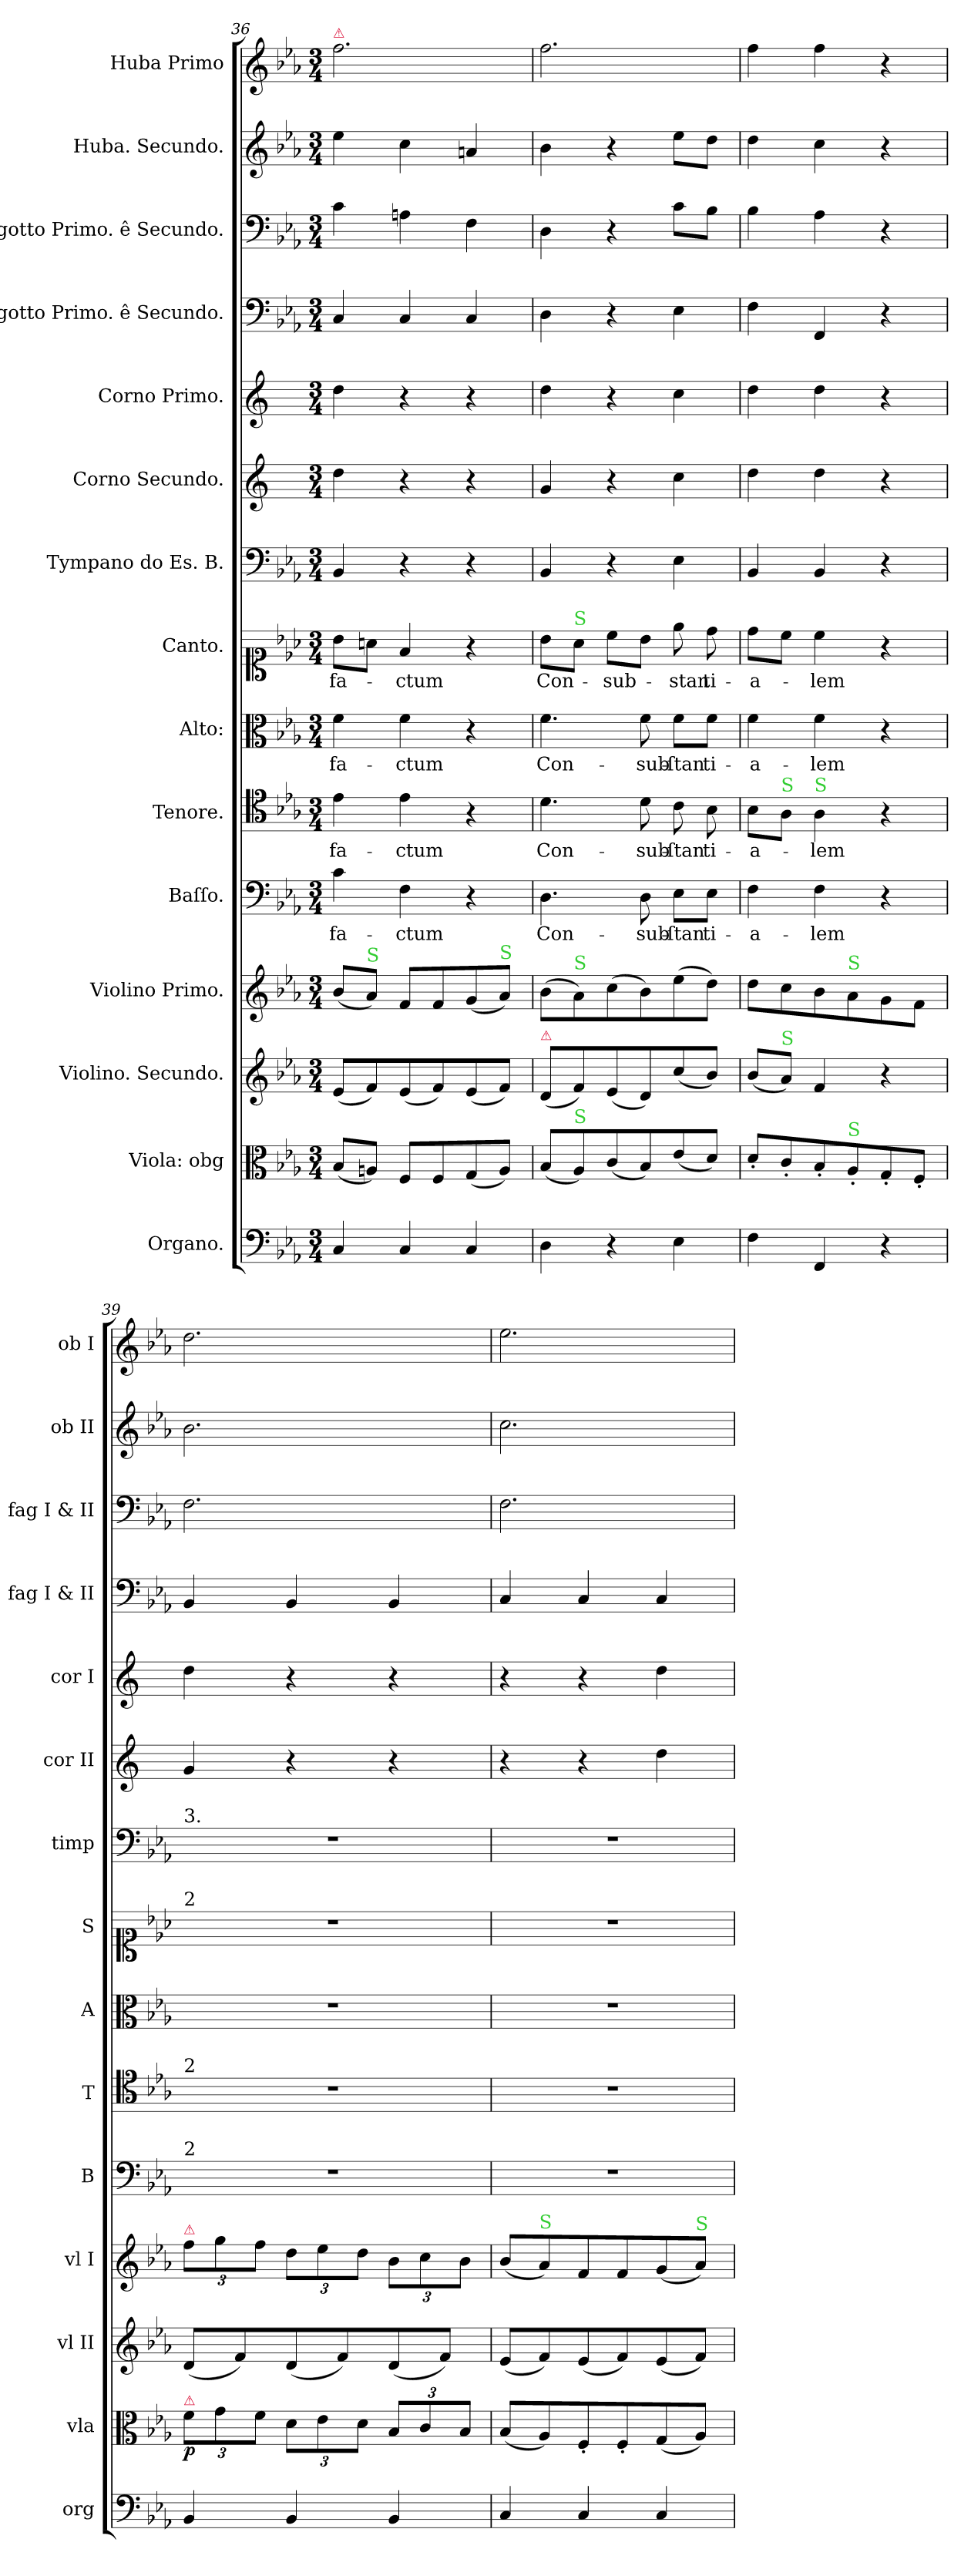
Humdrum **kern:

**kern	**dynam	**kern	**dynam	**kern	**dynam	**kern	**dynam	**kern	**text	**kern	**text	**kern	**text	**kern	**text	**kern	**kern	**dynam	**kern	**dynam	**kern	**kern	**dynam	**kern	**dynam	**kern	**dynam
*part15	*part15	*part14	*part14	*part13	*part13	*part12	*part12	*part11	*part11	*part10	*part10	*part9	*part9	*part8	*part8	*part7	*part6	*part6	*part5	*part5	*part4	*part3	*part3	*part2	*part2	*part1	*part1
*staff15	*staff15	*staff14	*staff14	*staff13	*staff13	*staff12	*staff12	*staff11	*staff11	*staff10	*staff10	*staff9	*staff9	*staff8	*staff8	*staff7	*staff6	*staff6	*staff5	*staff5	*staff4	*staff3	*staff3	*staff2	*staff2	*staff1	*staff1
*I"Organo.	*	*I"Viola: obg	*	*I"Violino. Secundo.	*	*I"Violino Primo.	*	*I"Baſſo.	*	*I"Tenore.	*	*I"Alto:	*	*I"Canto.	*	*I"Tympano do Es. B.	*I"Corno Secundo.	*	*I"Corno Primo.	*	*I"Fagotto Primo. ê Secundo.	*I"Fagotto Primo. ê Secundo.	*	*I"Huba. Secundo.	*	*I"Huba Primo	*
*I'org	*	*I'vla	*	*I'vl II	*	*I'vl I	*	*I'B	*	*I'T	*	*I'A	*	*I'S	*	*I'timp	*I'cor II	*	*I'cor I	*	*I'fag I & II	*I'fag I & II	*	*I'ob II	*	*I'ob I	*
*clefF4	*	*clefC3	*	*clefG2	*	*clefG2	*	*clefF4	*	*clefC4	*	*clefC3	*	*clefC1	*	*clefF4	*clefG2	*	*clefG2	*	*clefF4	*clefF4	*	*clefG2	*	*clefG2	*
*	*	*	*	*	*	*	*	*	*	*	*	*	*	*	*	*	*ITrd5c9	*	*ITrd5c9	*	*	*	*	*	*	*	*
*k[b-e-a-]	*	*k[b-e-a-]	*	*k[b-e-a-]	*	*k[b-e-a-]	*	*k[b-e-a-]	*	*k[b-e-a-]	*	*k[b-e-a-]	*	*k[b-e-a-]	*	*k[b-e-a-]	*k[b-e-a-]	*	*k[b-e-a-]	*	*k[b-e-a-]	*k[b-e-a-]	*	*k[b-e-a-]	*	*k[b-e-a-]	*
*E-:	*	*E-:	*	*E-:	*	*E-:	*	*E-:	*	*E-:	*	*E-:	*	*E-:	*	*E-:	*E-:	*	*E-:	*	*E-:	*E-:	*	*E-:	*	*E-:	*
*M3/4	*	*M3/4	*	*M3/4	*	*M3/4	*	*M3/4	*	*M3/4	*	*M3/4	*	*M3/4	*	*M3/4	*M3/4	*	*M3/4	*	*M3/4	*M3/4	*	*M3/4	*	*M3/4	*
=36	=36	=36	=36	=36	=36	=36	=36	=36	=36	=36	=36	=36	=36	=36	=36	=36	=36	=36	=36	=36	=36	=36	=36	=36	=36	=36	=36
!	!	!	!	!	!	!	!	!	!	!	!	!	!	!	!	!	!	!	!	!	!	!	!	!	!	!LO:TX:a:color=crimson:t=⚠	!
4C/	.	(8B-/L	.	(8e-/L	.	(8b-/L	.	4c\	fa-	4e-\	fa-	4f\	fa-	8b-\L	fa-	4BB-/	4f\	.	4f\	.	4C/	4c\	.	4ee-\	.	2.ff\	.
!	!	!	!	!	!	!LO:TX:a:color=limegreen:t=S	!	!	!	!	!	!	!	!	!	!	!	!	!	!	!	!	!	!	!	!	!
.	.	8An/J)	.	8f/)	.	8a-/J)	.	.	.	.	.	.	.	8an\J	.	.	.	.	.	.	.	.	.	.	.	.	.
4C/	.	8F/L	.	(8e-/	.	8f/L	.	4F\	-ctum	4e-\	-ctum	4f\	-ctum	4f/	-ctum	4r	4r	.	4r	.	4C/	4An\	.	4cc\	.	.	.
.	.	8F/	.	8f/)	.	8f/	.	.	.	.	.	.	.	.	.	.	.	.	.	.	.	.	.	.	.	.	.
4C/	.	(8G/	.	(8e-/	.	(8g/	.	4r	.	4r	.	4r	.	4r	.	4r	4r	.	4r	.	4C/	4F\	.	4an/	.	.	.
!	!	!	!	!	!	!LO:TX:a:color=limegreen:t=S	!	!	!	!	!	!	!	!	!	!	!	!	!	!	!	!	!	!	!	!	!
.	.	8A/J)	.	8f/J)	.	8a-/J)	.	.	.	.	.	.	.	.	.	.	.	.	.	.	.	.	.	.	.	.	.
=37	=37	=37	=37	=37	=37	=37	=37	=37	=37	=37	=37	=37	=37	=37	=37	=37	=37	=37	=37	=37	=37	=37	=37	=37	=37	=37	=37
!	!	!	!	!LO:TX:a:color=crimson:t=⚠	!	!	!	!	!	!	!	!	!	!	!	!	!	!	!	!	!	!	!	!	!	!	!
4D\	.	(8B-/L	.	(8d/L	.	(8b-\L	.	4.D\	Con-	4.d\	Con-	4.f\	Con-	8b-\L	Con-	4BB-/	4B-/	.	4f\	.	4D\	4D\	.	4b-\	.	2.ff\	.
!	!	!	!	!	!	!	!	!	!	!	!	!	!	!LO:TX:a:color=limegreen:t=S	!	!	!	!	!	!	!	!	!	!	!	!	!
!	!	!	!	!	!	!LO:TX:a:color=limegreen:t=S	!	!	!	!	!	!	!	!	!	!	!	!	!	!	!	!	!	!	!	!	!
!	!	!LO:TX:a:color=limegreen:t=S	!	!	!	!	!	!	!	!	!	!	!	!	!	!	!	!	!	!	!	!	!	!	!	!	!
.	.	8A-/)	.	8f/)	.	8a-\)	.	.	.	.	.	.	.	8a-\J	.	.	.	.	.	.	.	.	.	.	.	.	.
4r	.	(8c/	.	(8e-/	.	(8cc\	.	.	.	.	.	.	.	8cc\L	-sub-	4r	4r	.	4r	.	4r	4r	.	4r	.	.	.
.	.	8B-/)	.	8d/)	.	8b-\)	.	8D\	-sub-	8d\	-sub-	8f\	-sub-	8b-\J	.	.	.	.	.	.	.	.	.	.	.	.	.
4E-\	.	(8e-/	.	(8cc\	.	(8ee-\	.	8E-\L	-ſtan-	8c\	-ſtan-	8f\L	-ſtan-	8ee-\	-stan-	4E-\	4e-\	.	4e-\	.	4E-\	8c\L	.	8ee-\L	.	.	.
.	.	8d/J)	.	8b-\J)	.	8dd\J)	.	8E-\J	-ti-	8B-\	-ti-	8f\J	-ti-	8dd\	-ti-	.	.	.	.	.	.	8B-\J	.	8dd\J	.	.	.
=38	=38	=38	=38	=38	=38	=38	=38	=38	=38	=38	=38	=38	=38	=38	=38	=38	=38	=38	=38	=38	=38	=38	=38	=38	=38	=38	=38
4F\	.	8d'/L	.	(8b-/L	.	8dd\L	.	4F\	-a-	8B-\L	-a-	4f\	-a-	8dd\L	-a-	4BB-/	4f\	.	4f\	.	4F\	4B-\	.	4dd\	.	4ff\	.
!	!	!	!	!	!	!	!	!	!	!LO:TX:a:color=limegreen:t=S	!	!	!	!	!	!	!	!	!	!	!	!	!	!	!	!	!
!	!	!	!	!LO:TX:a:color=limegreen:t=S	!	!	!	!	!	!	!	!	!	!	!	!	!	!	!	!	!	!	!	!	!	!	!
.	.	8c'/	.	8a-/J)	.	8cc\	.	.	.	8A-\J	.	.	.	8cc\J	.	.	.	.	.	.	.	.	.	.	.	.	.
!	!	!	!	!	!	!	!	!	!	!LO:TX:a:color=limegreen:t=S	!	!	!	!	!	!	!	!	!	!	!	!	!	!	!	!	!
4FF/	.	8B-'/	.	4f/	.	8b-\	.	4F\	-lem	4A-\	-lem	4f\	-lem	4cc\	-lem	4BB-/	4f\	.	4f\	.	4FF/	4A-\	.	4cc\	.	4ff\	.
!	!	!	!	!	!	!LO:TX:a:color=limegreen:t=S	!	!	!	!	!	!	!	!	!	!	!	!	!	!	!	!	!	!	!	!	!
!	!	!LO:TX:a:color=limegreen:t=S	!	!	!	!	!	!	!	!	!	!	!	!	!	!	!	!	!	!	!	!	!	!	!	!	!
.	.	8A-'/	.	.	.	8a-\	.	.	.	.	.	.	.	.	.	.	.	.	.	.	.	.	.	.	.	.	.
4r	.	8G'/	.	4r	.	8g\	.	4r	.	4r	.	4r	.	4r	.	4r	4r	.	4r	.	4r	4r	.	4r	.	4r	.
.	.	8F'/J	.	.	.	8f\J	.	.	.	.	.	.	.	.	.	.	.	.	.	.	.	.	.	.	.	.	.
=39	=39	=39	=39	=39	=39	=39	=39	=39	=39	=39	=39	=39	=39	=39	=39	=39	=39	=39	=39	=39	=39	=39	=39	=39	=39	=39	=39
!	!	!	!	!	!	!	!	!	!	!	!	!	!	!	!	!LO:TX:a:t=3.	!	!	!	!	!	!	!	!	!	!	!
!	!	!	!	!	!	!	!	!	!	!	!	!	!	!LO:TX:a:t=2	!	!	!	!	!	!	!	!	!	!	!	!	!
!	!	!	!	!	!	!	!	!	!	!LO:TX:a:t=2	!	!	!	!	!	!	!	!	!	!	!	!	!	!	!	!	!
!	!	!	!	!	!	!	!	!LO:TX:a:t=2	!	!	!	!	!	!	!	!	!	!	!	!	!	!	!	!	!	!	!
!	!	!	!	!	!	!LO:TX:a:color=crimson:t=⚠	!	!	!	!	!	!	!	!	!	!	!	!	!	!	!	!	!	!	!	!	!
!	!	!LO:TX:a:color=crimson:t=⚠	!	!	!	!	!	!	!	!	!	!	!	!	!	!	!	!	!	!	!	!	!	!	!	!	!
!	!	!	!	!	!LO:DY:a	!	!	!	!	!	!	!	!	!	!	!	!	!LO:DY:rj	!	!	!	!	!	!	!	!	!
4BB-/	pia	12f\L	p	(8d/L	pia	12ff\L	pia	2.r	.	2.r	.	2.r	.	2.r	.	2.r	4B-/	pia	4f\	pia	4BB-/	2.F\	pia	2.b-\	pia	2.dd\	pia
.	.	12g\	.	.	.	12gg\	.	.	.	.	.	.	.	.	.	.	.	.	.	.	.	.	.	.	.	.	.
.	.	.	.	8f/)	.	.	.	.	.	.	.	.	.	.	.	.	.	.	.	.	.	.	.	.	.	.	.
.	.	12f\J	.	.	.	12ff\J	.	.	.	.	.	.	.	.	.	.	.	.	.	.	.	.	.	.	.	.	.
4BB-/	.	12d\L	.	(8d/	.	12dd\L	.	.	.	.	.	.	.	.	.	.	4r	.	4r	.	4BB-/	.	.	.	.	.	.
.	.	12e-\	.	.	.	12ee-\	.	.	.	.	.	.	.	.	.	.	.	.	.	.	.	.	.	.	.	.	.
.	.	.	.	8f/)	.	.	.	.	.	.	.	.	.	.	.	.	.	.	.	.	.	.	.	.	.	.	.
.	.	12d\J	.	.	.	12dd\J	.	.	.	.	.	.	.	.	.	.	.	.	.	.	.	.	.	.	.	.	.
4BB-/	.	12B-/L	.	(8d/	.	12b-\L	.	.	.	.	.	.	.	.	.	.	4r	.	4r	.	4BB-/	.	.	.	.	.	.
.	.	12c/	.	.	.	12cc\	.	.	.	.	.	.	.	.	.	.	.	.	.	.	.	.	.	.	.	.	.
.	.	.	.	8f/J)	.	.	.	.	.	.	.	.	.	.	.	.	.	.	.	.	.	.	.	.	.	.	.
.	.	12B-/J	.	.	.	12b-\J	.	.	.	.	.	.	.	.	.	.	.	.	.	.	.	.	.	.	.	.	.
=40	=40	=40	=40	=40	=40	=40	=40	=40	=40	=40	=40	=40	=40	=40	=40	=40	=40	=40	=40	=40	=40	=40	=40	=40	=40	=40	=40
4C/	.	(8B-/L	.	(8e-/L	.	(8b-/L	.	2.r	.	2.r	.	2.r	.	2.r	.	2.r	4r	.	4r	.	4C/	2.F\	.	2.cc\	.	2.ee-\	.
!	!	!	!	!	!	!LO:TX:a:color=limegreen:t=S	!	!	!	!	!	!	!	!	!	!	!	!	!	!	!	!	!	!	!	!	!
.	.	8A-/)	.	8f/)	.	8a-/)	.	.	.	.	.	.	.	.	.	.	.	.	.	.	.	.	.	.	.	.	.
4C/	.	8F'/	.	(8e-/	.	8f/	.	.	.	.	.	.	.	.	.	.	4r	.	4r	.	4C/	.	.	.	.	.	.
.	.	8F'/	.	8f/)	.	8f/	.	.	.	.	.	.	.	.	.	.	.	.	.	.	.	.	.	.	.	.	.
4C/	.	(8G/	.	(8e-/	.	(8g/	.	.	.	.	.	.	.	.	.	.	4f\	.	4f\	.	4C/	.	.	.	.	.	.
!	!	!	!	!	!	!LO:TX:a:color=limegreen:t=S	!	!	!	!	!	!	!	!	!	!	!	!	!	!	!	!	!	!	!	!	!
.	.	8A-/J)	.	8f/J)	.	8a-/J)	.	.	.	.	.	.	.	.	.	.	.	.	.	.	.	.	.	.	.	.	.
=	=	=	=	=	=	=	=	=	=	=	=	=	=	=	=	=	=	=	=	=	=	=	=	=	=	=	=
*-	*-	*-	*-	*-	*-	*-	*-	*-	*-	*-	*-	*-	*-	*-	*-	*-	*-	*-	*-	*-	*-	*-	*-	*-	*-	*-	*-
